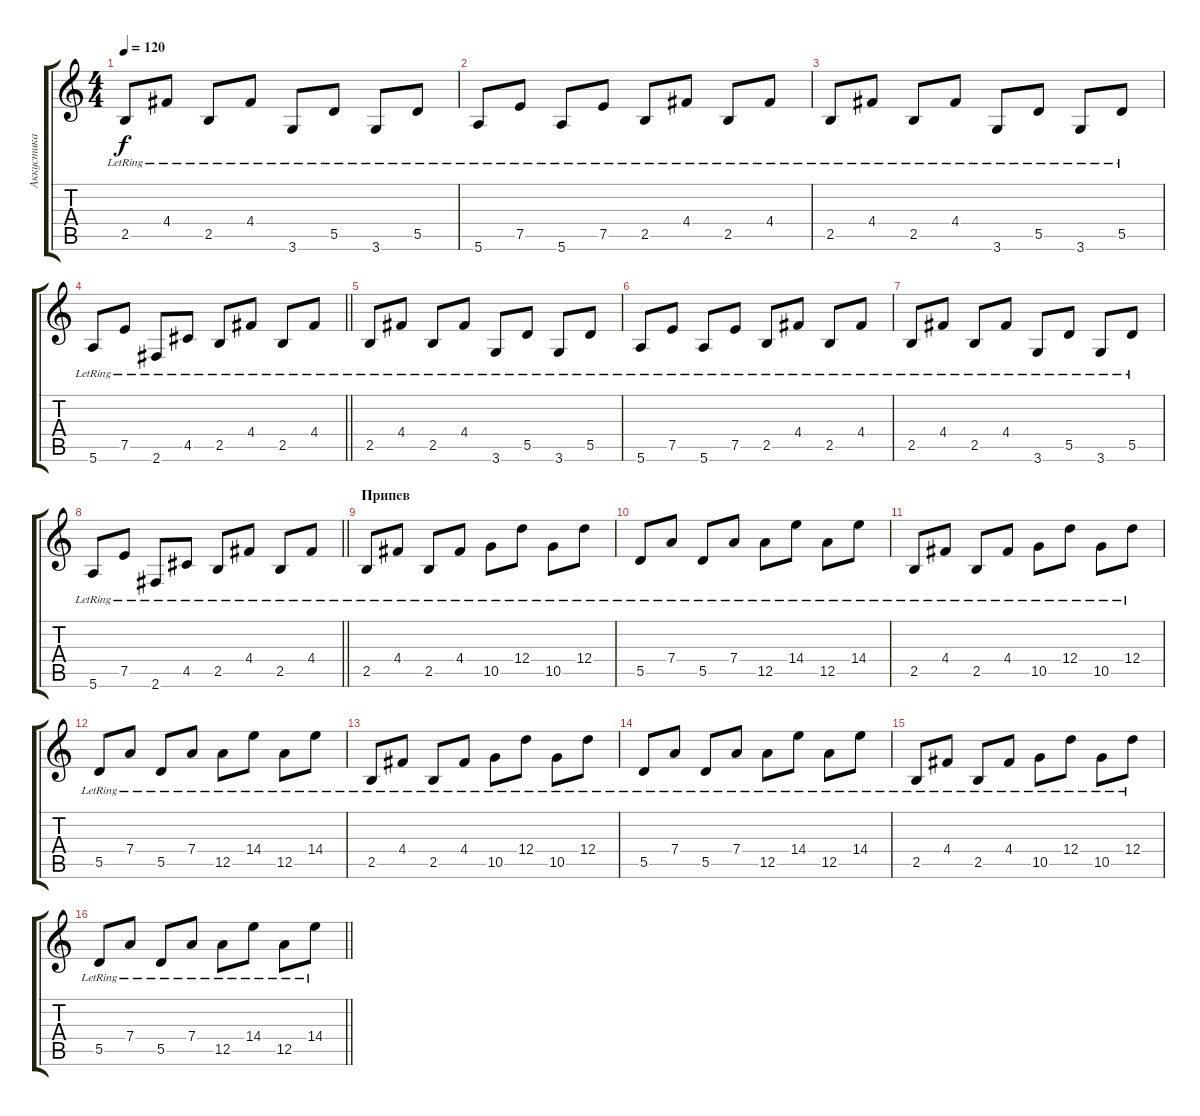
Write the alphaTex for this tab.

\track ("Аккустика" "Аккустика") {instrument acousticguitarsteel}
\staff {score tabs}
\tuning (E4 B3 G3 D3 A2 E2) {hide}
\ts (4 4)
\tempo 120
\clef g2
\ks c
2.5{lr}.8{dy f} 4.4{lr}.8 2.5{lr}.8 4.4{lr}.8 3.6{lr}.8 5.5{lr}.8 3.6{lr}.8 5.5{lr}.8 |
5.6{lr}.8 7.5{lr}.8 5.6{lr}.8 7.5{lr}.8 2.5{lr}.8 4.4{lr}.8 2.5{lr}.8 4.4{lr}.8 |
2.5{lr}.8 4.4{lr}.8 2.5{lr}.8 4.4{lr}.8 3.6{lr}.8 5.5{lr}.8 3.6{lr}.8 5.5{lr}.8 |
\barLineRight lightlight
5.6{lr}.8 7.5{lr}.8 2.6{lr}.8 4.5{lr}.8 2.5{lr}.8 4.4{lr}.8 2.5{lr}.8 4.4{lr}.8 |
2.5{lr}.8 4.4{lr}.8 2.5{lr}.8 4.4{lr}.8 3.6{lr}.8 5.5{lr}.8 3.6{lr}.8 5.5{lr}.8 |
5.6{lr}.8 7.5{lr}.8 5.6{lr}.8 7.5{lr}.8 2.5{lr}.8 4.4{lr}.8 2.5{lr}.8 4.4{lr}.8 |
2.5{lr}.8 4.4{lr}.8 2.5{lr}.8 4.4{lr}.8 3.6{lr}.8 5.5{lr}.8 3.6{lr}.8 5.5{lr}.8 |
\barLineRight lightlight
5.6{lr}.8 7.5{lr}.8 2.6{lr}.8 4.5{lr}.8 2.5{lr}.8 4.4{lr}.8 2.5{lr}.8 4.4{lr}.8 |
\section ("" "Припев")
2.5{lr}.8 4.4{lr}.8 2.5{lr}.8 4.4{lr}.8 10.5{lr}.8 12.4{lr}.8 10.5{lr}.8 12.4{lr}.8 |
5.5{lr}.8 7.4{lr}.8 5.5{lr}.8 7.4{lr}.8 12.5{lr}.8 14.4{lr}.8 12.5{lr}.8 14.4{lr}.8 |
2.5{lr}.8 4.4{lr}.8 2.5{lr}.8 4.4{lr}.8 10.5{lr}.8 12.4{lr}.8 10.5{lr}.8 12.4{lr}.8 |
5.5{lr}.8 7.4{lr}.8 5.5{lr}.8 7.4{lr}.8 12.5{lr}.8 14.4{lr}.8 12.5{lr}.8 14.4{lr}.8 |
2.5{lr}.8 4.4{lr}.8 2.5{lr}.8 4.4{lr}.8 10.5{lr}.8 12.4{lr}.8 10.5{lr}.8 12.4{lr}.8 |
5.5{lr}.8 7.4{lr}.8 5.5{lr}.8 7.4{lr}.8 12.5{lr}.8 14.4{lr}.8 12.5{lr}.8 14.4{lr}.8 |
2.5{lr}.8 4.4{lr}.8 2.5{lr}.8 4.4{lr}.8 10.5{lr}.8 12.4{lr}.8 10.5{lr}.8 12.4{lr}.8 |
\barLineRight lightlight
5.5{lr}.8 7.4{lr}.8 5.5{lr}.8 7.4{lr}.8 12.5{lr}.8 14.4{lr}.8 12.5{lr}.8 14.4{lr}.8
